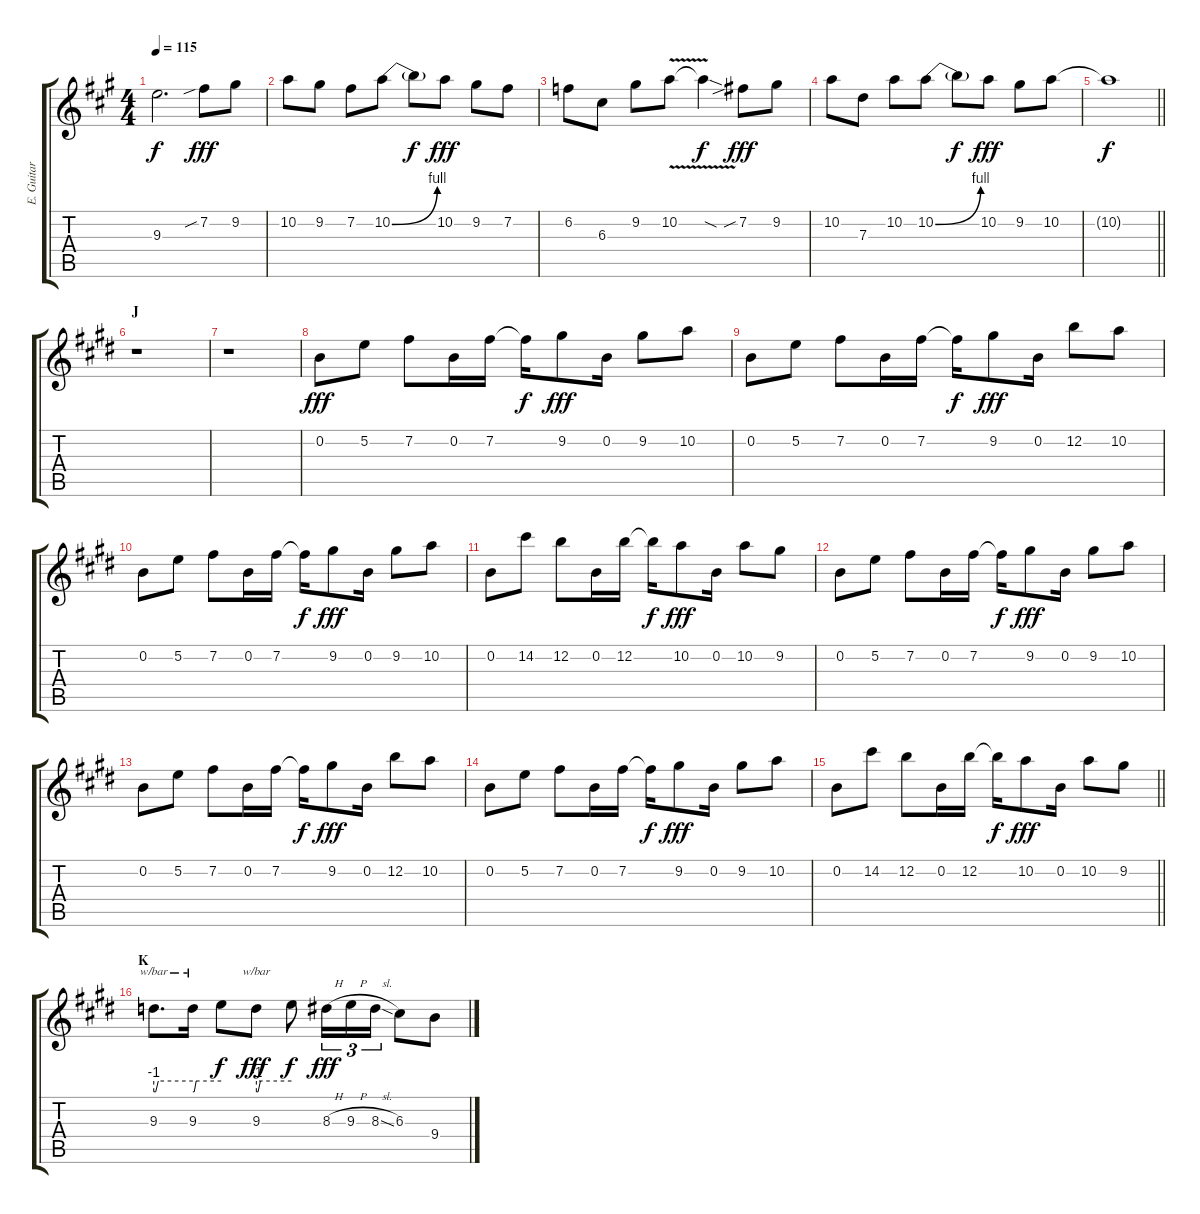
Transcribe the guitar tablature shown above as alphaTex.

\track ("E. Guitar I" "E. Guitar ") {instrument overdrivenguitar}
\staff {score tabs}
\tuning (E4 B3 G3 D3 A2 E2) {hide}
\ts (4 4)
\tempo 115
\clef g2
\ks a
9.3{t}.2{d dy f} 7.2{sib}.8{dy fff} 9.2.8 |
10.2.8 9.2.8 7.2.8 10.2{be (bend 0 0 60 4)}.8 10.2{t}.8{dy f} 10.2.8{dy fff} 9.2.8 7.2.8 |
6.2.8 6.3.8 9.2.8 10.2{v}.8 10.2{sod t}.4{dy f} 7.2{sib}.8{dy fff} 9.2.8 |
10.2.8 7.3.8 10.2.8 10.2{be (bend 0 0 60 4)}.8 10.2{t}.8{dy f} 10.2.8{dy fff} 9.2.8 10.2.8 |
\barLineRight lightlight
10.2{t}.1{dy f} |
\section ("" "J")
\ks e
r.1 |
r.1 |
0.2.8{dy fff} 5.2.8 7.2.8 0.2.16 7.2.16 7.2{t}.16{dy f} 9.2.8{dy fff} 0.2.16 9.2.8 10.2.8 |
0.2.8 5.2.8 7.2.8 0.2.16 7.2.16 7.2{t}.16{dy f} 9.2.8{dy fff} 0.2.16 12.2.8 10.2.8 |
0.2.8 5.2.8 7.2.8 0.2.16 7.2.16 7.2{t}.16{dy f} 9.2.8{dy fff} 0.2.16 9.2.8 10.2.8 |
0.2.8 14.2.8 12.2.8 0.2.16 12.2.16 12.2{t}.16{dy f} 10.2.8{dy fff} 0.2.16 10.2.8 9.2.8 |
0.2.8 5.2.8 7.2.8 0.2.16 7.2.16 7.2{t}.16{dy f} 9.2.8{dy fff} 0.2.16 9.2.8 10.2.8 |
0.2.8 5.2.8 7.2.8 0.2.16 7.2.16 7.2{t}.16{dy f} 9.2.8{dy fff} 0.2.16 12.2.8 10.2.8 |
0.2.8 5.2.8 7.2.8 0.2.16 7.2.16 7.2{t}.16{dy f} 9.2.8{dy fff} 0.2.16 9.2.8 10.2.8 |
\barLineRight lightlight
0.2.8 14.2.8 12.2.8 0.2.16 12.2.16 12.2{t}.16{dy f} 10.2.8{dy fff} 0.2.16 10.2.8 9.2.8 |
\section ("" "K")
9.3.8{d tbe (custom default 0 -4 3 -4 7 0 60 0)} 9.3.16{tbe (custom default 0 -4 3 -4 7 0 60 0)} 9.3{t}.8{dy f} 9.3.8{tbe (custom default 0 -4 3 -4 7 0 60 0) dy fff} 9.3{t}.8{dy f} 8.3{h}.16{tu (3 2) dy fff} 9.3{h}.16{tu (3 2)} 8.3{sl}.16{tu (3 2)} 6.3.8 9.4.8
